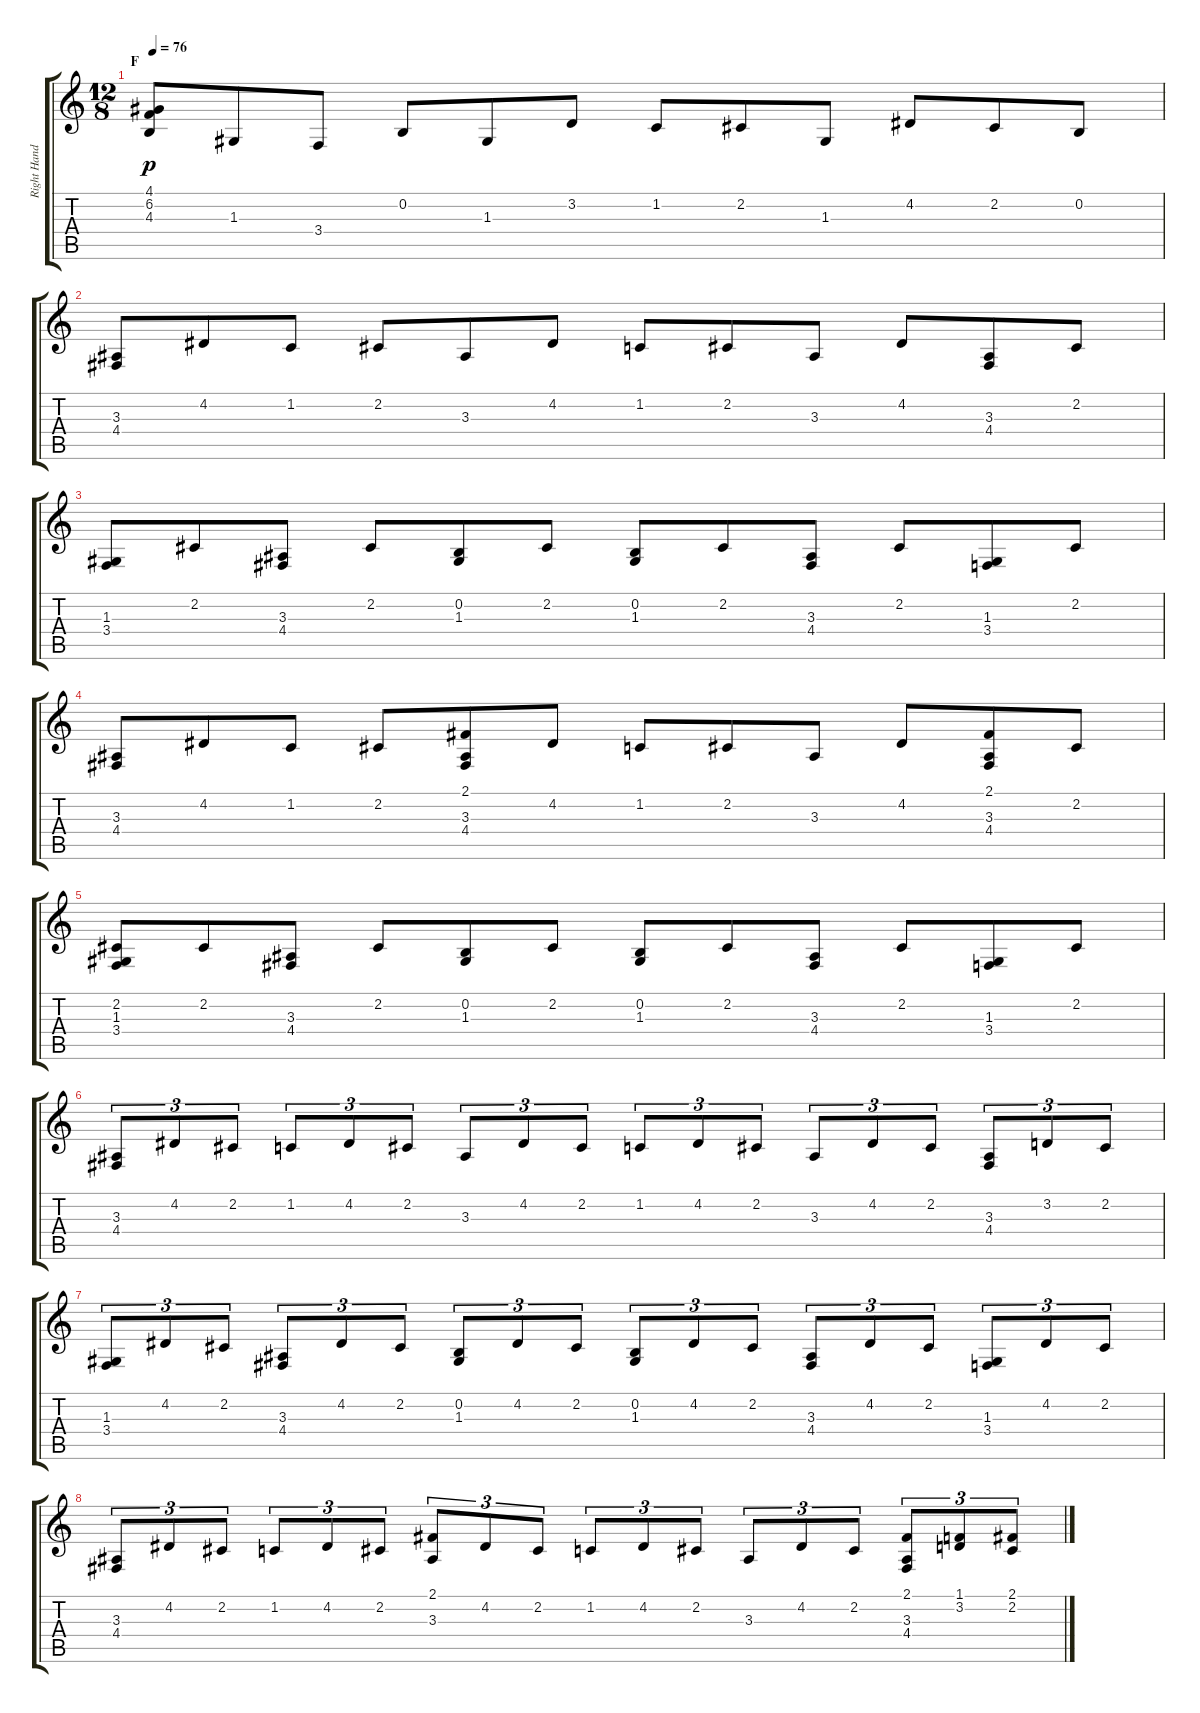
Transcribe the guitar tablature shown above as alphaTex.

\track ("Right Hand" "Right Hand") {instrument acousticgrandpiano}
\staff {score tabs}
\tuning (E4 B3 G3 D3 A2 E2) {hide}
\ts (12 8)
\section ("" "F")
\tempo 76
\clef g2
\ks c
(4.1{t} 6.2{t} 4.3{t}).8{dy p} 1.3.8 3.4.8 0.2.8 1.3.8 3.2.8 1.2.8 2.2.8 1.3.8 4.2.8 2.2.8 0.2.8 |
(3.3 4.4).8 4.2.8 1.2.8 2.2.8 3.3.8 4.2.8 1.2.8 2.2.8 3.3.8 4.2.8 (3.3 4.4).8 2.2.8 |
(1.3 3.4).8 2.2.8 (3.3 4.4).8 2.2.8 (0.2 1.3).8 2.2.8 (0.2 1.3).8 2.2.8 (3.3 4.4).8 2.2.8 (1.3 3.4).8 2.2.8 |
(3.3 4.4).8 4.2.8 1.2.8 2.2.8 (2.1 3.3 4.4).8 4.2.8 1.2.8 2.2.8 3.3.8 4.2.8 (2.1 3.3 4.4).8 2.2.8 |
(2.2 1.3 3.4).8 2.2.8 (3.3 4.4).8 2.2.8 (0.2 1.3).8 2.2.8 (0.2 1.3).8 2.2.8 (3.3 4.4).8 2.2.8 (1.3 3.4).8 2.2.8 |
(3.3 4.4).8{tu (3 2)} 4.2.8{tu (3 2)} 2.2.8{tu (3 2)} 1.2.8{tu (3 2)} 4.2.8{tu (3 2)} 2.2.8{tu (3 2)} 3.3.8{tu (3 2)} 4.2.8{tu (3 2)} 2.2.8{tu (3 2)} 1.2.8{tu (3 2)} 4.2.8{tu (3 2)} 2.2.8{tu (3 2)} 3.3.8{tu (3 2)} 4.2.8{tu (3 2)} 2.2.8{tu (3 2)} (3.3 4.4).8{tu (3 2)} 3.2.8{tu (3 2)} 2.2.8{tu (3 2)} |
(1.3 3.4).8{tu (3 2)} 4.2.8{tu (3 2)} 2.2.8{tu (3 2)} (3.3 4.4).8{tu (3 2)} 4.2.8{tu (3 2)} 2.2.8{tu (3 2)} (0.2 1.3).8{tu (3 2)} 4.2.8{tu (3 2)} 2.2.8{tu (3 2)} (0.2 1.3).8{tu (3 2)} 4.2.8{tu (3 2)} 2.2.8{tu (3 2)} (3.3 4.4).8{tu (3 2)} 4.2.8{tu (3 2)} 2.2.8{tu (3 2)} (1.3 3.4).8{tu (3 2)} 4.2.8{tu (3 2)} 2.2.8{tu (3 2)} |
(3.3 4.4).8{tu (3 2)} 4.2.8{tu (3 2)} 2.2.8{tu (3 2)} 1.2.8{tu (3 2)} 4.2.8{tu (3 2)} 2.2.8{tu (3 2)} (2.1 3.3).8{tu (3 2)} 4.2.8{tu (3 2)} 2.2.8{tu (3 2)} 1.2.8{tu (3 2)} 4.2.8{tu (3 2)} 2.2.8{tu (3 2)} 3.3.8{tu (3 2)} 4.2.8{tu (3 2)} 2.2.8{tu (3 2)} (2.1 3.3 4.4).8{tu (3 2)} (1.1 3.2).8{tu (3 2)} (2.1 2.2).8{tu (3 2)}
